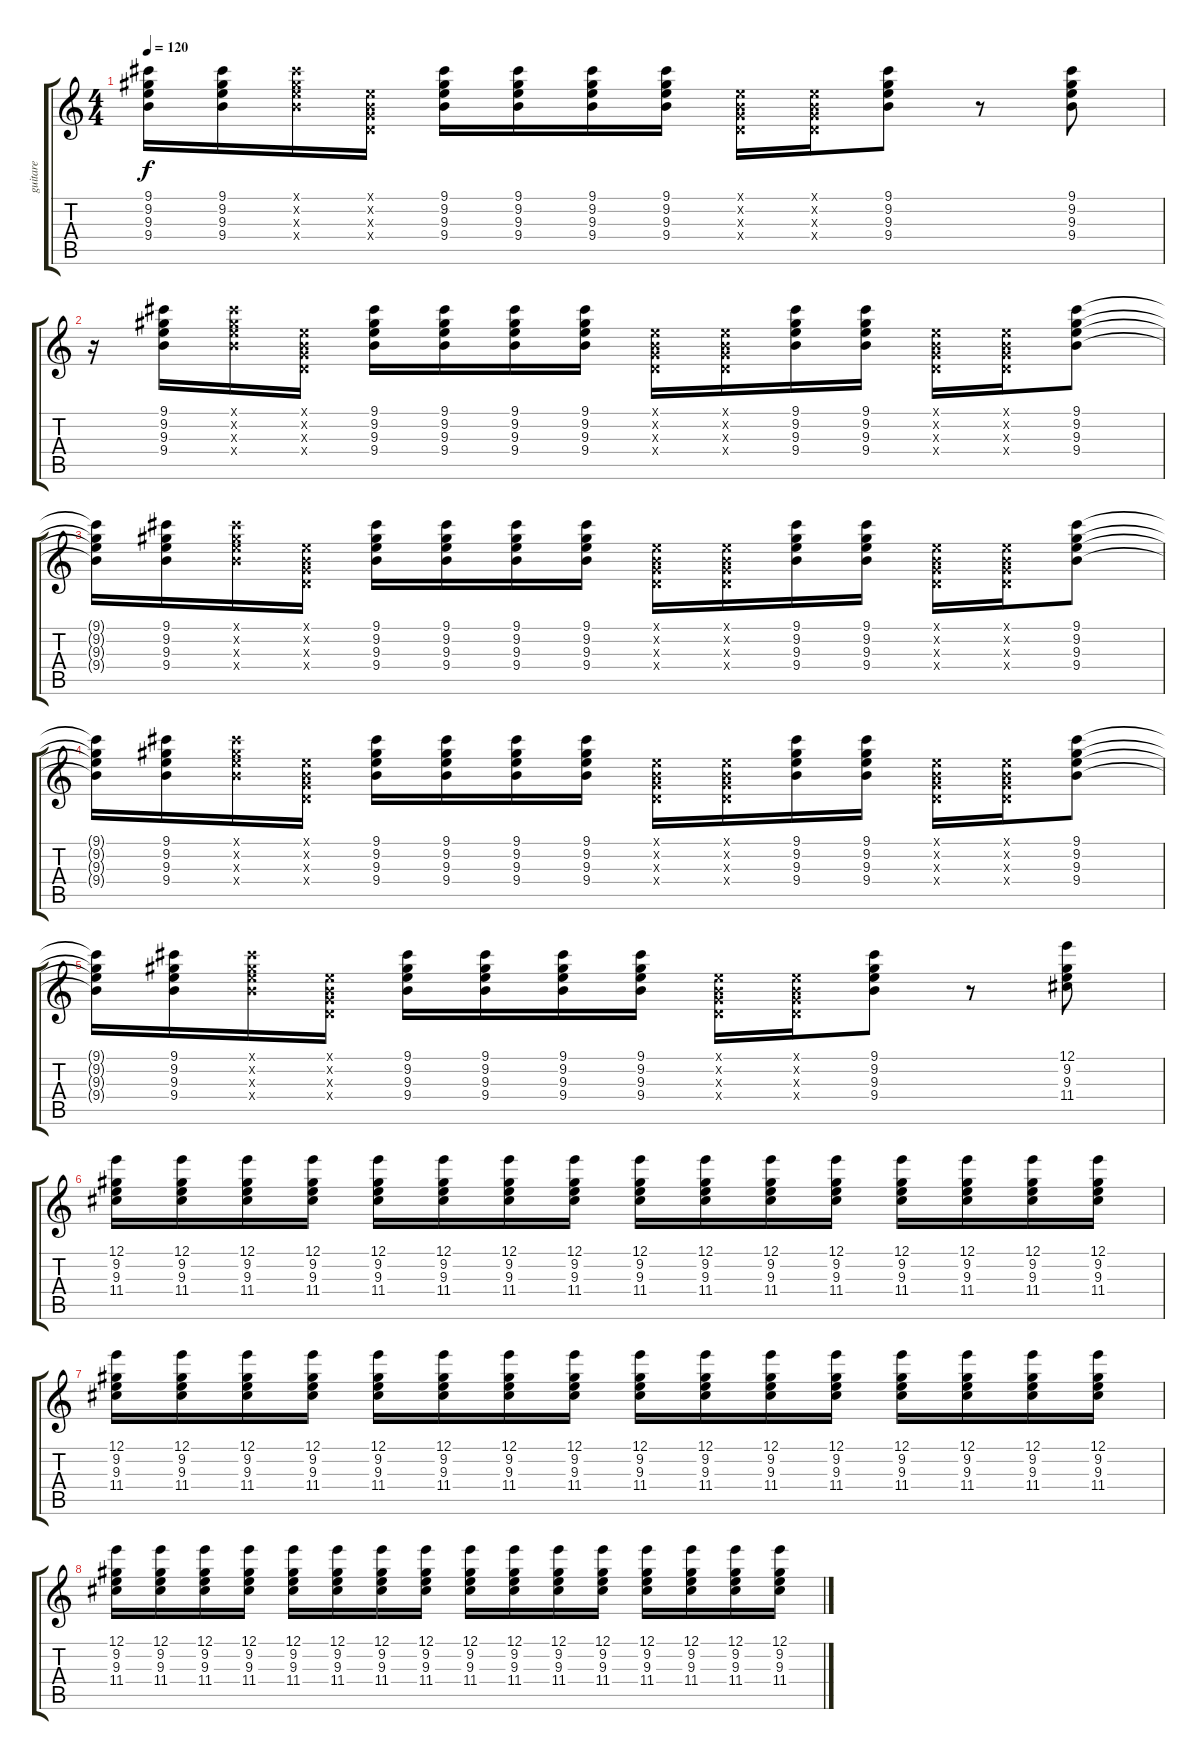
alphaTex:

\track ("guitare" "guitare") {instrument overdrivenguitar}
\staff {score tabs}
\tuning (E4 B3 G3 D3 A2 E2) {hide}
\ts (4 4)
\tempo 120
\clef g2
\ks c
(9.1{t} 9.2{t} 9.3{t} 9.4{t}).16{dy f} (9.1 9.2 9.3 9.4).16 (9.1{x} 9.2{x} 9.3{x} 9.4{x}).16 (0.1{x} 0.2{x} 0.3{x} 0.4{x}).16 (9.1 9.2 9.3 9.4).16 (9.1 9.2 9.3 9.4).16 (9.1 9.2 9.3 9.4).16 (9.1 9.2 9.3 9.4).16 (0.1{x} 0.2{x} 0.3{x} 0.4{x}).16 (0.1{x} 0.2{x} 0.3{x} 0.4{x}).16 (9.1 9.2 9.3 9.4).8 r.8 (9.1 9.2 9.3 9.4).8 |
r.16 (9.1 9.2 9.3 9.4).16 (9.1{x} 9.2{x} 9.3{x} 9.4{x}).16 (0.1{x} 0.2{x} 0.3{x} 0.4{x}).16 (9.1 9.2 9.3 9.4).16 (9.1 9.2 9.3 9.4).16 (9.1 9.2 9.3 9.4).16 (9.1 9.2 9.3 9.4).16 (0.1{x} 0.2{x} 0.3{x} 0.4{x}).16 (0.1{x} 0.2{x} 0.3{x} 0.4{x}).16 (9.1 9.2 9.3 9.4).16 (9.1 9.2 9.3 9.4).16 (0.1{x} 0.2{x} 0.3{x} 0.4{x}).16 (0.1{x} 0.2{x} 0.3{x} 0.4{x}).16 (9.1 9.2 9.3 9.4).8 |
(9.1{t} 9.2{t} 9.3{t} 9.4{t}).16 (9.1 9.2 9.3 9.4).16 (9.1{x} 9.2{x} 9.3{x} 9.4{x}).16 (0.1{x} 0.2{x} 0.3{x} 0.4{x}).16 (9.1 9.2 9.3 9.4).16 (9.1 9.2 9.3 9.4).16 (9.1 9.2 9.3 9.4).16 (9.1 9.2 9.3 9.4).16 (0.1{x} 0.2{x} 0.3{x} 0.4{x}).16 (0.1{x} 0.2{x} 0.3{x} 0.4{x}).16 (9.1 9.2 9.3 9.4).16 (9.1 9.2 9.3 9.4).16 (0.1{x} 0.2{x} 0.3{x} 0.4{x}).16 (0.1{x} 0.2{x} 0.3{x} 0.4{x}).16 (9.1 9.2 9.3 9.4).8 |
(9.1{t} 9.2{t} 9.3{t} 9.4{t}).16 (9.1 9.2 9.3 9.4).16 (9.1{x} 9.2{x} 9.3{x} 9.4{x}).16 (0.1{x} 0.2{x} 0.3{x} 0.4{x}).16 (9.1 9.2 9.3 9.4).16 (9.1 9.2 9.3 9.4).16 (9.1 9.2 9.3 9.4).16 (9.1 9.2 9.3 9.4).16 (0.1{x} 0.2{x} 0.3{x} 0.4{x}).16 (0.1{x} 0.2{x} 0.3{x} 0.4{x}).16 (9.1 9.2 9.3 9.4).16 (9.1 9.2 9.3 9.4).16 (0.1{x} 0.2{x} 0.3{x} 0.4{x}).16 (0.1{x} 0.2{x} 0.3{x} 0.4{x}).16 (9.1 9.2 9.3 9.4).8 |
(9.1{t} 9.2{t} 9.3{t} 9.4{t}).16 (9.1 9.2 9.3 9.4).16 (9.1{x} 9.2{x} 9.3{x} 9.4{x}).16 (0.1{x} 0.2{x} 0.3{x} 0.4{x}).16 (9.1 9.2 9.3 9.4).16 (9.1 9.2 9.3 9.4).16 (9.1 9.2 9.3 9.4).16 (9.1 9.2 9.3 9.4).16 (0.1{x} 0.2{x} 0.3{x} 0.4{x}).16 (0.1{x} 0.2{x} 0.3{x} 0.4{x}).16 (9.1 9.2 9.3 9.4).8 r.8 (12.1 9.2 9.3 11.4).8 |
(12.1 9.2 9.3 11.4).16 (12.1 9.2 9.3 11.4).16 (12.1 9.2 9.3 11.4).16 (12.1 9.2 9.3 11.4).16 (12.1 9.2 9.3 11.4).16 (12.1 9.2 9.3 11.4).16 (12.1 9.2 9.3 11.4).16 (12.1 9.2 9.3 11.4).16 (12.1 9.2 9.3 11.4).16 (12.1 9.2 9.3 11.4).16 (12.1 9.2 9.3 11.4).16 (12.1 9.2 9.3 11.4).16 (12.1 9.2 9.3 11.4).16 (12.1 9.2 9.3 11.4).16 (12.1 9.2 9.3 11.4).16 (12.1 9.2 9.3 11.4).16 |
(12.1 9.2 9.3 11.4).16 (12.1 9.2 9.3 11.4).16 (12.1 9.2 9.3 11.4).16 (12.1 9.2 9.3 11.4).16 (12.1 9.2 9.3 11.4).16 (12.1 9.2 9.3 11.4).16 (12.1 9.2 9.3 11.4).16 (12.1 9.2 9.3 11.4).16 (12.1 9.2 9.3 11.4).16 (12.1 9.2 9.3 11.4).16 (12.1 9.2 9.3 11.4).16 (12.1 9.2 9.3 11.4).16 (12.1 9.2 9.3 11.4).16 (12.1 9.2 9.3 11.4).16 (12.1 9.2 9.3 11.4).16 (12.1 9.2 9.3 11.4).16 |
(12.1 9.2 9.3 11.4).16 (12.1 9.2 9.3 11.4).16 (12.1 9.2 9.3 11.4).16 (12.1 9.2 9.3 11.4).16 (12.1 9.2 9.3 11.4).16 (12.1 9.2 9.3 11.4).16 (12.1 9.2 9.3 11.4).16 (12.1 9.2 9.3 11.4).16 (12.1 9.2 9.3 11.4).16 (12.1 9.2 9.3 11.4).16 (12.1 9.2 9.3 11.4).16 (12.1 9.2 9.3 11.4).16 (12.1 9.2 9.3 11.4).16 (12.1 9.2 9.3 11.4).16 (12.1 9.2 9.3 11.4).16 (12.1 9.2 9.3 11.4).16
